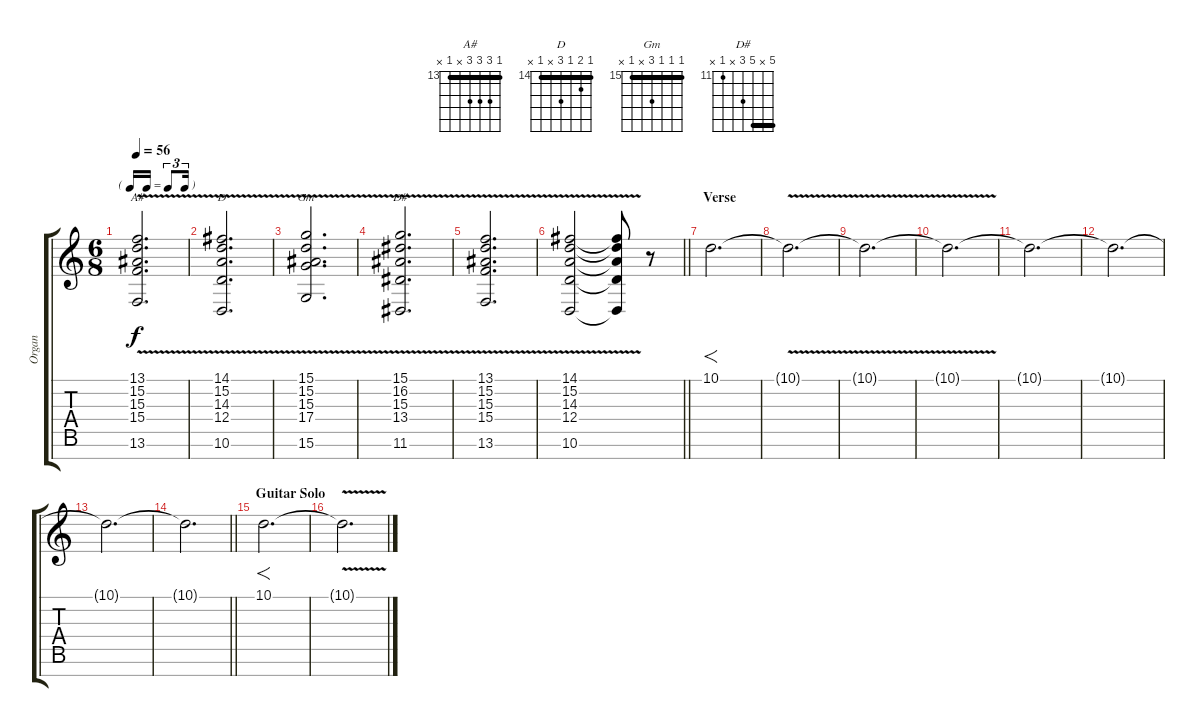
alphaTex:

\track ("Organ" "Organ") {instrument churchorgan}
\staff {score tabs}
\tuning (E4 B3 G3 D3 A2 E2 B1) {hide}
\chord ("A#" 13 15 15 15 x 13 x) {firstfret 13 barre 13}
\chord ("D" 14 15 14 16 x 14 x) {firstfret 14 barre 14}
\chord ("Gm" 15 15 15 17 x 15 x) {firstfret 15 barre 15}
\chord ("D#" 15 x 15 13 x 11 x) {firstfret 11 barre 15}
\ts (6 8)
\tf triplet16th
\tempo 56
\clef g2
\ks c
(13.1{v} 15.2{v} 15.3{v} 15.4{v} 13.6{v}).2{d ch "A#" dy f} |
(14.1{v} 15.2{v} 14.3{v} 12.4{v} 10.6{v}).2{d ch "D"} |
(15.1{v} 15.2{v} 15.3{v} 17.4{v} 15.6{v}).2{d ch "Gm"} |
(15.1{v} 16.2{v} 15.3{v} 13.4{v} 11.6{v}).2{d ch "D#"} |
(13.1{v} 15.2{v} 15.3{v} 15.4{v} 13.6{v}).2{d} |
\barLineRight lightlight
(14.1{v} 15.2{v} 14.3{v} 12.4{v} 10.6{v}).2 (14.1{t} 15.2{t} 14.3{t} 12.4{t} 10.6{t}).8 r.8 |
\section ("" "Verse")
10.1.2{f d} |
10.1{v t}.2{d} |
10.1{v t}.2{d} |
10.1{t}.2{d} |
10.1{t}.2{d} |
10.1{t}.2{d} |
10.1{t}.2{d} |
\barLineRight lightlight
10.1{t}.2{d} |
\section ("" "Guitar Solo")
10.1.2{f d} |
10.1{v t}.2{d}
